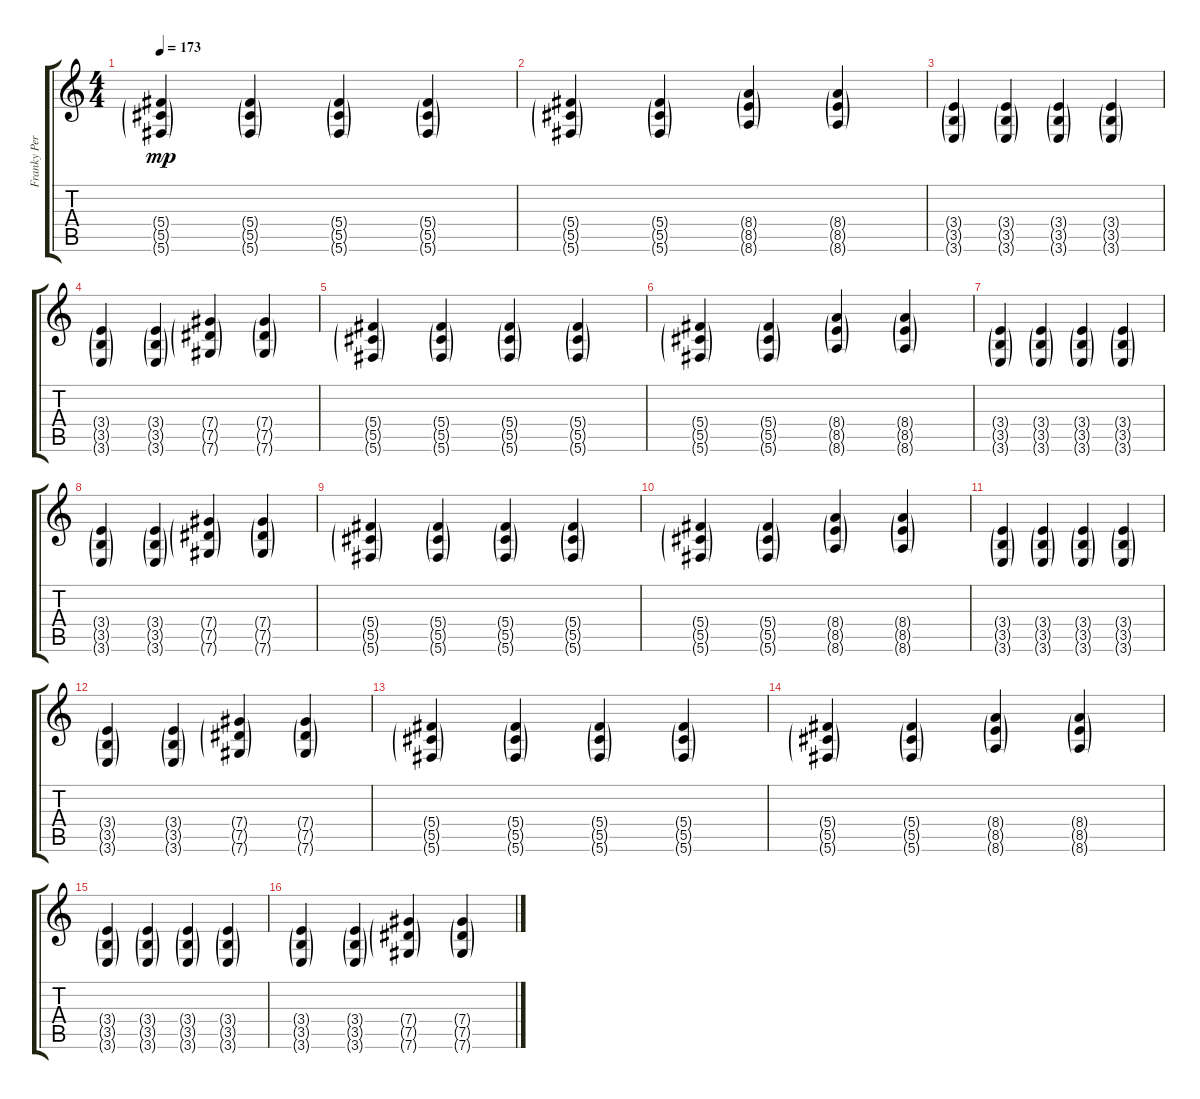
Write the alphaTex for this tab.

\track ("Franky Perez" "Franky Per") {instrument overdrivenguitar}
\staff {score tabs}
\tuning (Eb4 Bb3 Gb3 Db3 Ab2 Db2) {hide}
\ts (4 4)
\tempo 173
\clef g2
\ks c
(5.4{g} 5.5{g} 5.6{g}).4{dy mp} (5.4{g} 5.5{g} 5.6{g}).4 (5.4{g} 5.5{g} 5.6{g}).4 (5.4{g} 5.5{g} 5.6{g}).4 |
(5.4{g} 5.5{g} 5.6{g}).4 (5.4{g} 5.5{g} 5.6{g}).4 (8.4{g} 8.5{g} 8.6{g}).4 (8.4{g} 8.5{g} 8.6{g}).4 |
(3.4{g} 3.5{g} 3.6{g}).4 (3.4{g} 3.5{g} 3.6{g}).4 (3.4{g} 3.5{g} 3.6{g}).4 (3.4{g} 3.5{g} 3.6{g}).4 |
(3.4{g} 3.5{g} 3.6{g}).4 (3.4{g} 3.5{g} 3.6{g}).4 (7.4{g} 7.5{g} 7.6{g}).4 (7.4{g} 7.5{g} 7.6{g}).4 |
(5.4{g} 5.5{g} 5.6{g}).4 (5.4{g} 5.5{g} 5.6{g}).4 (5.4{g} 5.5{g} 5.6{g}).4 (5.4{g} 5.5{g} 5.6{g}).4 |
(5.4{g} 5.5{g} 5.6{g}).4 (5.4{g} 5.5{g} 5.6{g}).4 (8.4{g} 8.5{g} 8.6{g}).4 (8.4{g} 8.5{g} 8.6{g}).4 |
(3.4{g} 3.5{g} 3.6{g}).4 (3.4{g} 3.5{g} 3.6{g}).4 (3.4{g} 3.5{g} 3.6{g}).4 (3.4{g} 3.5{g} 3.6{g}).4 |
(3.4{g} 3.5{g} 3.6{g}).4 (3.4{g} 3.5{g} 3.6{g}).4 (7.4{g} 7.5{g} 7.6{g}).4 (7.4{g} 7.5{g} 7.6{g}).4 |
(5.4{g} 5.5{g} 5.6{g}).4 (5.4{g} 5.5{g} 5.6{g}).4 (5.4{g} 5.5{g} 5.6{g}).4 (5.4{g} 5.5{g} 5.6{g}).4 |
(5.4{g} 5.5{g} 5.6{g}).4 (5.4{g} 5.5{g} 5.6{g}).4 (8.4{g} 8.5{g} 8.6{g}).4 (8.4{g} 8.5{g} 8.6{g}).4 |
(3.4{g} 3.5{g} 3.6{g}).4 (3.4{g} 3.5{g} 3.6{g}).4 (3.4{g} 3.5{g} 3.6{g}).4 (3.4{g} 3.5{g} 3.6{g}).4 |
(3.4{g} 3.5{g} 3.6{g}).4 (3.4{g} 3.5{g} 3.6{g}).4 (7.4{g} 7.5{g} 7.6{g}).4 (7.4{g} 7.5{g} 7.6{g}).4 |
(5.4{g} 5.5{g} 5.6{g}).4 (5.4{g} 5.5{g} 5.6{g}).4 (5.4{g} 5.5{g} 5.6{g}).4 (5.4{g} 5.5{g} 5.6{g}).4 |
(5.4{g} 5.5{g} 5.6{g}).4 (5.4{g} 5.5{g} 5.6{g}).4 (8.4{g} 8.5{g} 8.6{g}).4 (8.4{g} 8.5{g} 8.6{g}).4 |
(3.4{g} 3.5{g} 3.6{g}).4 (3.4{g} 3.5{g} 3.6{g}).4 (3.4{g} 3.5{g} 3.6{g}).4 (3.4{g} 3.5{g} 3.6{g}).4 |
(3.4{g} 3.5{g} 3.6{g}).4 (3.4{g} 3.5{g} 3.6{g}).4 (7.4{g} 7.5{g} 7.6{g}).4 (7.4{g} 7.5{g} 7.6{g}).4
